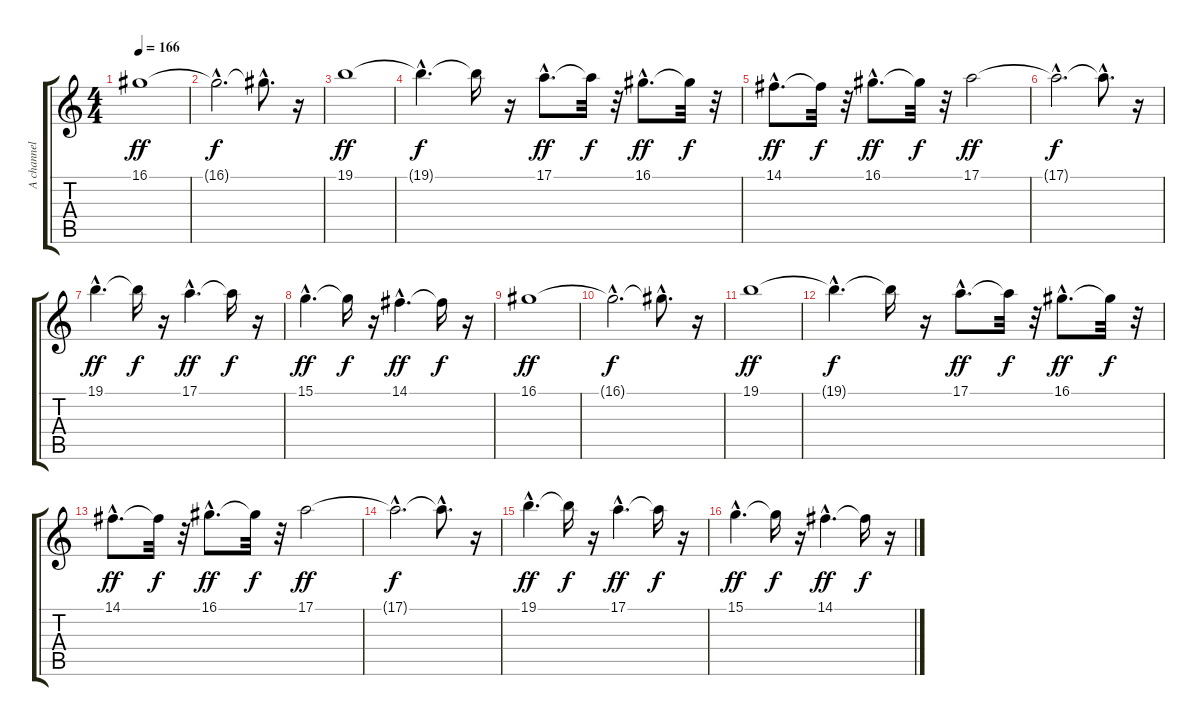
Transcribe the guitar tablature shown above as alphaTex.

\track ("A channel" "A channel") {instrument choiraahs}
\staff {score tabs}
\tuning (E4 B3 G3 D3 A2 E2) {hide}
\ts (4 4)
\tempo 166
\clef g2
\ks c
16.1.1{dy ff} |
16.1{hac t}.2{d dy f} 16.1{hac t}.8{d} r.16 |
19.1.1{dy ff} |
19.1{hac t}.4{d dy f} 19.1{t}.16 r.16 17.1{hac}.8{d dy ff} 17.1{t}.32{dy f} r.32 16.1{hac}.8{d dy ff} 16.1{t}.32{dy f} r.32 |
14.1{hac}.8{d dy ff} 14.1{t}.32{dy f} r.32 16.1{hac}.8{d dy ff} 16.1{t}.32{dy f} r.32 17.1.2{dy ff} |
17.1{hac t}.2{d dy f} 17.1{hac t}.8{d} r.16 |
19.1{hac}.4{d dy ff} 19.1{t}.16{dy f} r.16 17.1{hac}.4{d dy ff} 17.1{t}.16{dy f} r.16 |
15.1{hac}.4{d dy ff} 15.1{t}.16{dy f} r.16 14.1{hac}.4{d dy ff} 14.1{t}.16{dy f} r.16 |
16.1.1{dy ff} |
16.1{hac t}.2{d dy f} 16.1{hac t}.8{d} r.16 |
19.1.1{dy ff} |
19.1{hac t}.4{d dy f} 19.1{t}.16 r.16 17.1{hac}.8{d dy ff} 17.1{t}.32{dy f} r.32 16.1{hac}.8{d dy ff} 16.1{t}.32{dy f} r.32 |
14.1{hac}.8{d dy ff} 14.1{t}.32{dy f} r.32 16.1{hac}.8{d dy ff} 16.1{t}.32{dy f} r.32 17.1.2{dy ff} |
17.1{hac t}.2{d dy f} 17.1{hac t}.8{d} r.16 |
19.1{hac}.4{d dy ff} 19.1{t}.16{dy f} r.16 17.1{hac}.4{d dy ff} 17.1{t}.16{dy f} r.16 |
15.1{hac}.4{d dy ff} 15.1{t}.16{dy f} r.16 14.1{hac}.4{d dy ff} 14.1{t}.16{dy f} r.16
